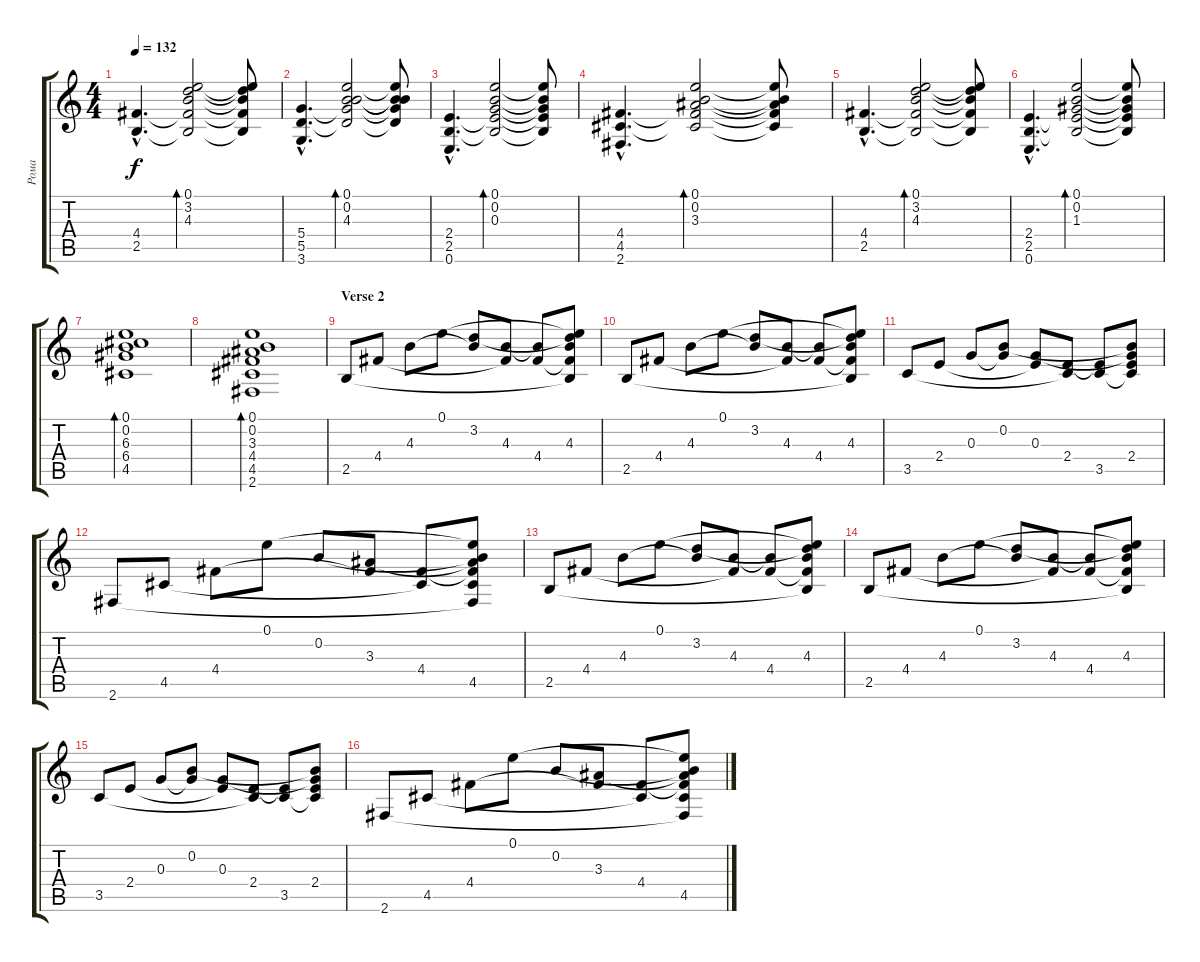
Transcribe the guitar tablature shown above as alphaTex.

\track ("Рома" "Рома") {instrument electricguitarclean}
\staff {score tabs}
\tuning (E4 B3 G3 D3 A2 E2) {hide}
\ts (4 4)
\tempo 132
\clef g2
\ks c
(4.4{hac} 2.5{hac}).4{d dy f} (0.1 3.2 4.3 4.4{t} 2.5{t}).2{bd 240} (0.1{t} 3.2{t} 4.3{t} 4.4{t} 2.5{t}).8 |
(5.4{hac} 5.5{hac} 3.6{hac}).4{d} (0.1 0.2 4.3 5.4{t} 5.5{t}).2{bd 240} (0.1{t} 0.2{t} 4.3{t} 5.4{t} 5.5{t}).8 |
(2.4{hac} 2.5{hac} 0.6{hac}).4{d} (0.1 0.2 0.3 2.4{t} 2.5{t}).2{bd 240} (0.1{t} 0.2{t} 0.3{t} 2.4{t} 2.5{t}).8 |
(4.4{hac} 4.5{hac} 2.6{hac}).4{d} (0.1 0.2 3.3 4.4{t} 4.5{t}).2{bd 240} (0.1{t} 0.2{t} 3.3{t} 4.4{t} 4.5{t}).8 |
(4.4{hac} 2.5{hac}).4{d} (0.1 3.2 4.3 4.4{t} 2.5{t}).2{bd 240} (0.1{t} 3.2{t} 4.3{t} 4.4{t} 2.5{t}).8 |
(2.4{hac} 2.5{hac} 0.6{hac}).4{d} (0.1 0.2 1.3 2.4{t} 2.5{t}).2{bd 240} (0.1{t} 0.2{t} 1.3{t} 2.4{t} 2.5{t}).8 |
(0.1 0.2 6.3 6.4 4.5).1{bd 240} |
(0.1 0.2 3.3 4.4 4.5 2.6).1{bd 240} |
\section ("" "Verse 2")
2.5.8 4.4.8 4.3.8 0.1.8 (3.2 4.3{t}).8 (4.3 4.4{t}).8 (4.3{t} 4.4).8 (0.1{t} 3.2{t} 4.3 4.4{t} 2.5{t}).8 |
2.5.8 4.4.8 4.3.8 0.1.8 (3.2 4.3{t}).8 (4.3 4.4{t}).8 (4.3{t} 4.4).8 (0.1{t} 3.2{t} 4.3 4.4{t} 2.5{t}).8 |
3.5.8 2.4.8 0.3.8 (0.2 0.3{t}).8 (0.3 2.4{t}).8 (2.4 3.5{t}).8 (2.4{t} 3.5).8 (0.2{t} 0.3{t} 2.4 3.5{t}).8 |
2.6.8 4.5.8 4.4.8 0.1.8 0.2.8 (3.3 4.4{t}).8 (4.4 4.5{t}).8 (0.1{t} 0.2{t} 3.3{t} 4.4{t} 4.5 2.6{t}).8 |
2.5.8 4.4.8 4.3.8 0.1.8 (3.2 4.3{t}).8 (4.3 4.4{t}).8 (4.3{t} 4.4).8 (0.1{t} 3.2{t} 4.3 4.4{t} 2.5{t}).8 |
2.5.8 4.4.8 4.3.8 0.1.8 (3.2 4.3{t}).8 (4.3 4.4{t}).8 (4.3{t} 4.4).8 (0.1{t} 3.2{t} 4.3 4.4{t} 2.5{t}).8 |
3.5.8 2.4.8 0.3.8 (0.2 0.3{t}).8 (0.3 2.4{t}).8 (2.4 3.5{t}).8 (2.4{t} 3.5).8 (0.2{t} 0.3{t} 2.4 3.5{t}).8 |
2.6.8 4.5.8 4.4.8 0.1.8 0.2.8 (3.3 4.4{t}).8 (4.4 4.5{t}).8 (0.1{t} 0.2{t} 3.3{t} 4.4{t} 4.5 2.6{t}).8
